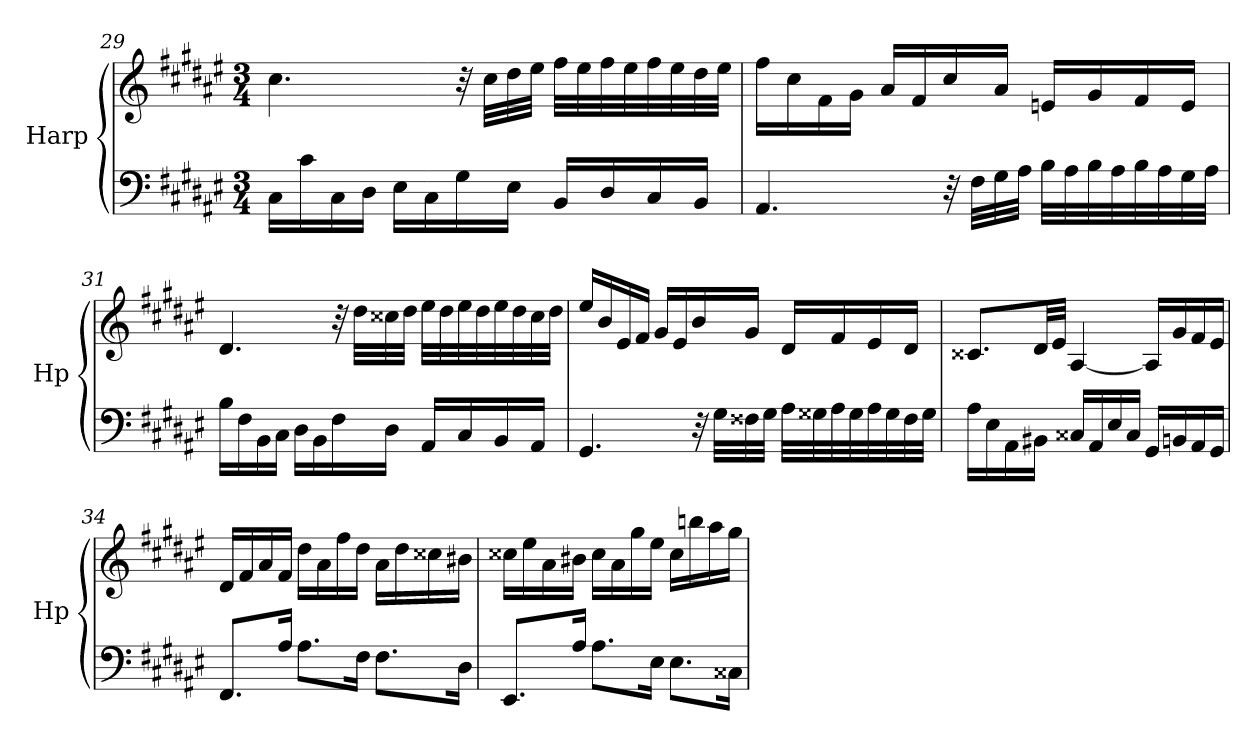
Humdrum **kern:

**kern	**kern
*part1	*part1
*staff2	*staff1
*I"Harp	*
*I'Hp	*
*clefF4	*clefG2
*k[f#c#g#d#a#e#]	*k[f#c#g#d#a#e#]
*M3/4	*M3/4
=29	=29
16C#\LL	4.cc#\
16c#\	.
16C#\	.
16D#\JJ	.
16E#\LL	.
16C#\	.
16G#\	32r
.	32cc#\LLL
16E#\JJ	32dd#\
.	32ee#\JJJ
16BB/LL	32ff#\LLL
.	32ee#\
16D#/	32ff#\
.	32ee#\
16C#/	32ff#\
.	32ee#\
16BB/JJ	32dd#\
.	32ee#\JJJ
!!LO:LB:g=z
=30	=30
4.AA#/	16ff#\LL
.	16cc#\
.	16f#\
.	16g#\JJ
.	16a#/LL
.	16f#/
32r	16cc#/
32F#\LLL	.
32G#\	16a#/JJ
32A#\JJJ	.
32B\LLL	16en/LL
32A#\	.
32B\	16g#/
32A#\	.
32B\	16f#/
32A#\	.
32G#\	16e/JJ
32A#\JJJ	.
=31	=31
16B\LL	4.d#/
16F#\	.
16BB\	.
16C#\JJ	.
16D#\LL	.
16BB\	.
16F#\	32r
.	32dd#\LLL
16D#\JJ	32cc##X\
.	32dd#\JJJ
16AA#/LL	32ee#\LLL
.	32dd#\
16C#/	32ee#\
.	32dd#\
16BB/	32ee#\
.	32dd#\
16AA#/JJ	32cc##\
.	32dd#\JJJ
!!LO:PB:g=z
=32	=32
4.GG#/	16ee#/LL
.	16b/
.	16e#/
.	16f#/JJ
.	16g#/LL
.	16e#/
32r	16b/
32G#\LLL	.
32F##X\	16g#/JJ
32G#\JJJ	.
32A#\LLL	16d#/LL
32G##X\	.
32A#\	16f#/
32G##\	.
32A#\	16e#/
32G##\	.
32F##\	16d#/JJ
32G##\JJJ	.
=33	=33
16A#\LL	8.c##X/L
16E#\	.
16AA#\	.
16BB#X\JJ	32d#/LL
.	32e#/JJJ
16C##X/LL	[4A#/
16AA#/	.
16E#/	.
16C##/JJ	.
16GG#/LL	16A#/LL]
16BBn/	16g#/
16AA#/	16f#/
16GG#/JJ	16e#/JJ
!!LO:LB:g=z
=34	=34
8.FF#/L	16d#/LL
.	16f#/
.	16a#/
16A#/Jk	16f#/JJ
8.A#\L	16dd#\LL
.	16a#\
.	16ff#\
16F#\Jk	16dd#\JJ
8.F#\L	16a#\LL
.	16dd#\
.	16cc##X\
16D#\Jk	16b#X\JJ
=35	=35
8.EE#/L	16cc##X\LL
.	16ee#\
.	16a#\
16A#/Jk	16b#X\JJ
8.A#\L	16cc##\LL
.	16a#\
.	16gg#\
16E#\Jk	16ee#\JJ
8.E#\L	16cc##\LL
.	16bbn\
.	16aa#\
16C##X\Jk	16gg#\JJ
=	=
*-	*-
